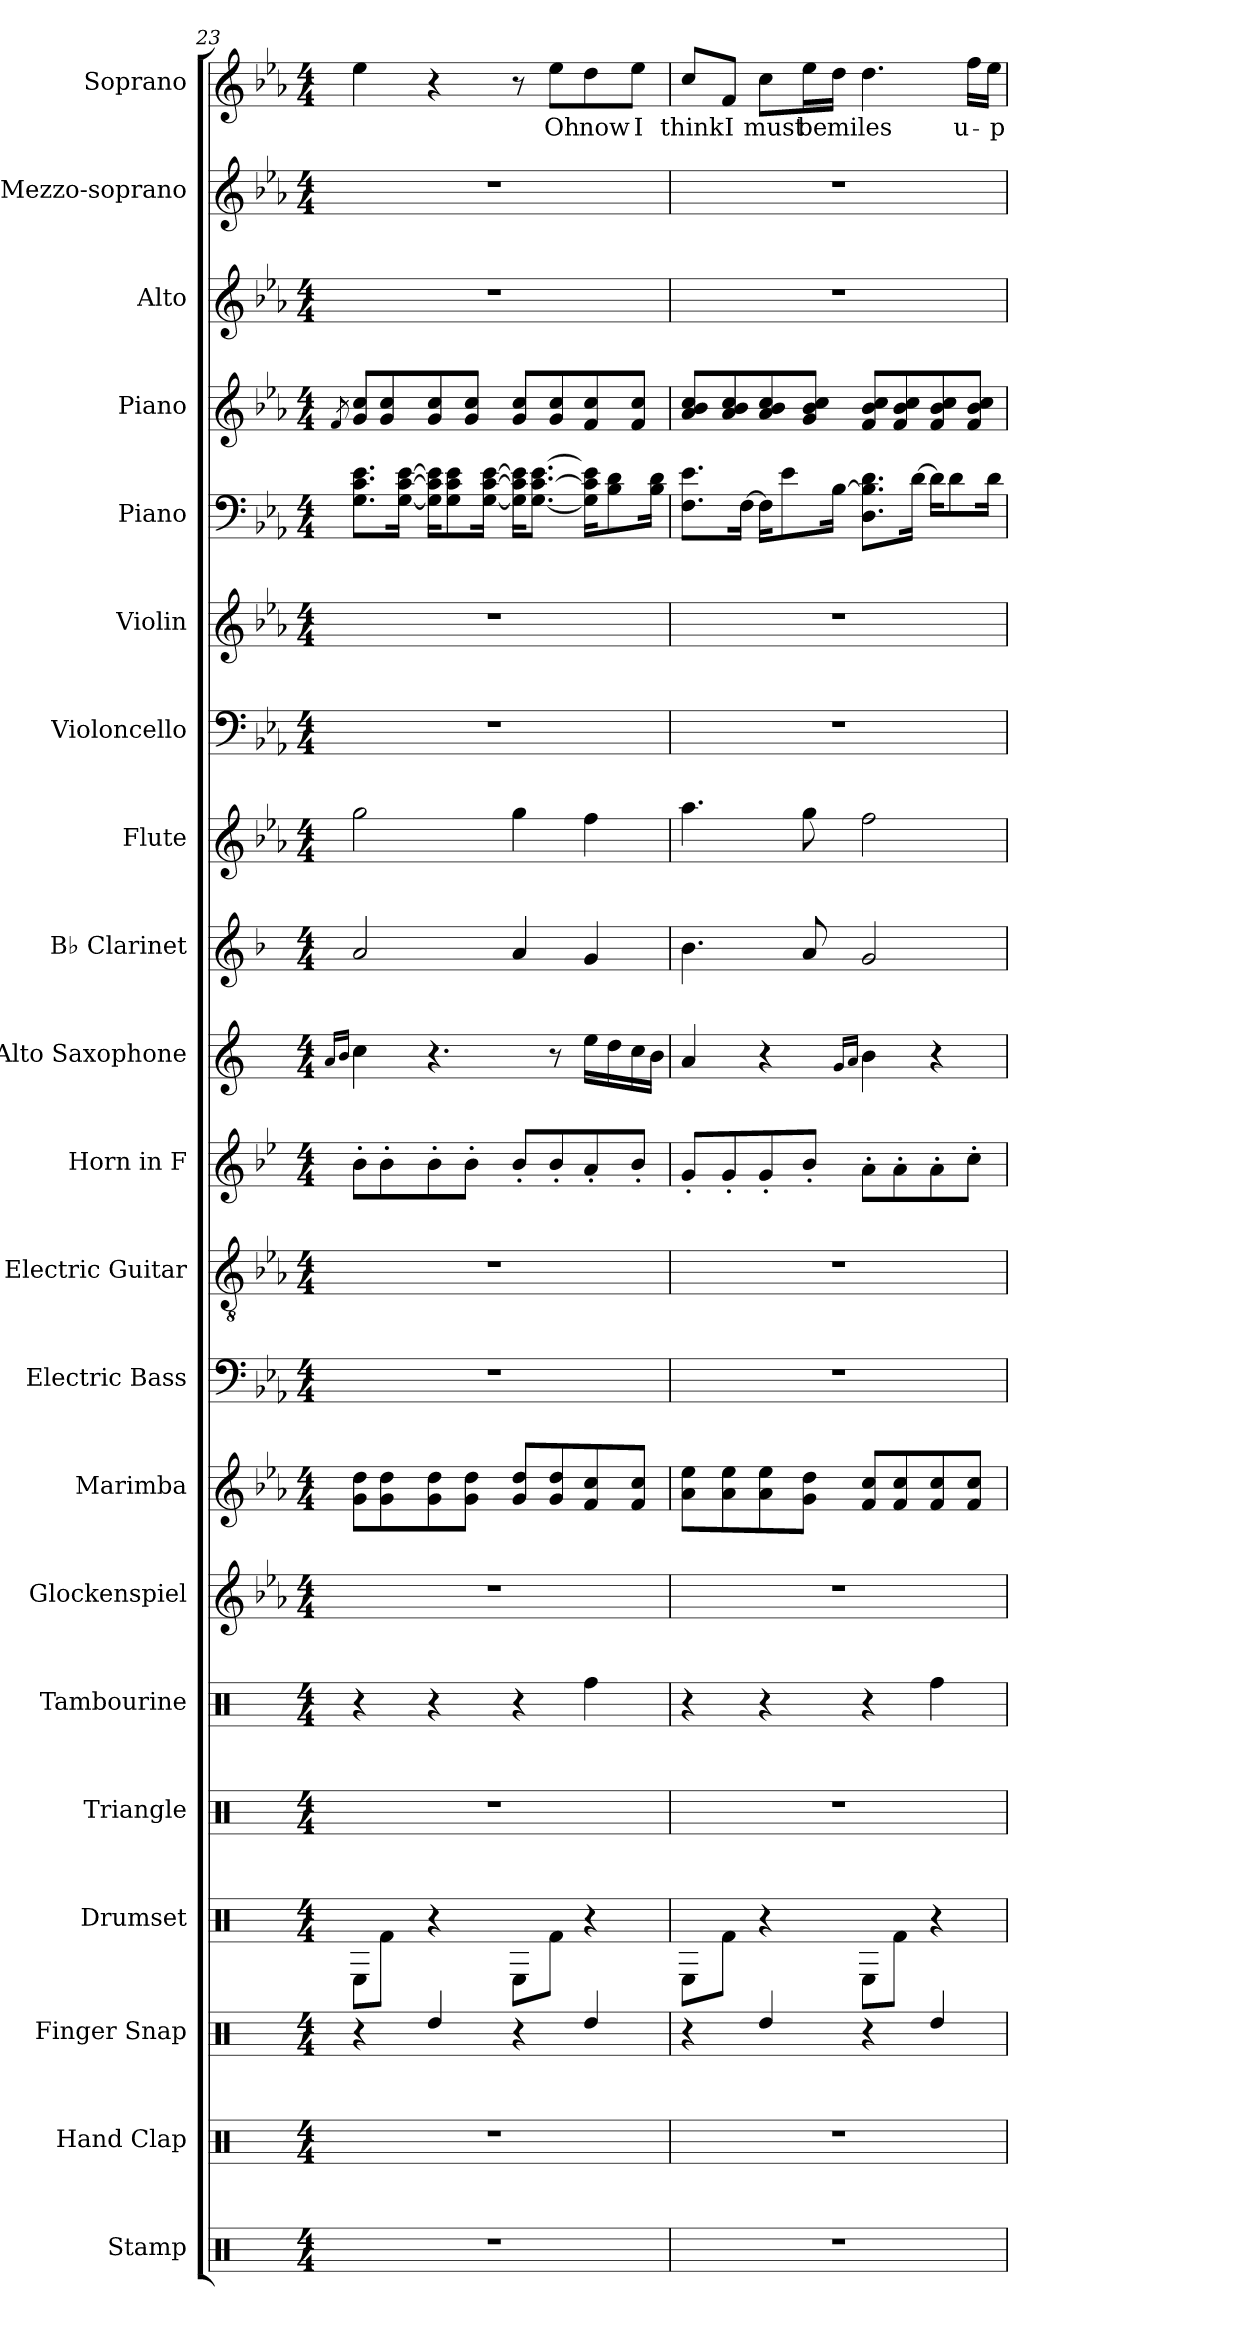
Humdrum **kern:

**kern	**kern	**kern	**kern	**kern	**kern	**kern	**kern	**kern	**kern	**kern	**kern	**kern	**kern	**kern	**kern	**kern	**kern	**kern	**kern	**kern	**text
*part21	*part20	*part19	*part18	*part17	*part16	*part15	*part14	*part13	*part12	*part11	*part10	*part9	*part8	*part7	*part6	*part5	*part4	*part3	*part2	*part1	*part1
*staff21	*staff20	*staff19	*staff18	*staff17	*staff16	*staff15	*staff14	*staff13	*staff12	*staff11	*staff10	*staff9	*staff8	*staff7	*staff6	*staff5	*staff4	*staff3	*staff2	*staff1	*staff1
*I"Stamp	*I"Hand Clap	*I"Finger Snap	*I"Drumset	*I"Triangle	*I"Tambourine	*I"Glockenspiel	*I"Marimba	*I"Electric Bass	*I"Electric Guitar	*I"Horn in F	*I"Alto Saxophone	*I"B♭ Clarinet	*I"Flute	*I"Violoncello	*I"Violin	*I"Piano	*I"Piano	*I"Alto	*I"Mezzo-soprano	*I"Soprano	*
*I'Sta.	*I'Hd. Clp.	*I'Fi. Sna.	*I'D. Set	*I'Trgl.	*I'Tamb.	*I'Glock.	*I'Mrm.	*I'El. B.	*I'El. Guit.	*	*I'A. Sax.	*I'B♭ Cl.	*I'Fl.	*I'Vc.	*I'Vln.	*I'Pno.	*I'Pno.	*I'A.	*I'Mzs.	*I'S.	*
!!LO:PB:g=z
*clefX	*clefX	*clefX	*clefX	*clefX	*clefX	*clefG2	*clefG2	*clefF4	*clefGv2	*clefG2	*clefG2	*clefG2	*clefG2	*clefF4	*clefG2	*clefF4	*clefG2	*clefG2	*clefG2	*clefG2	*
*	*	*	*	*	*	*ITrd-14c-24	*	*ITrd7c12	*	*ITrd4c7	*ITrd5c9	*ITrd1c2	*	*	*	*	*	*	*	*	*
*k[]	*k[]	*k[]	*k[]	*k[]	*k[]	*k[b-e-a-]	*k[b-e-a-]	*k[b-e-a-]	*k[b-e-a-]	*k[b-e-a-]	*k[b-e-a-]	*k[b-e-a-]	*k[b-e-a-]	*k[b-e-a-]	*k[b-e-a-]	*k[b-e-a-]	*k[b-e-a-]	*k[b-e-a-]	*k[b-e-a-]	*k[b-e-a-]	*
*M4/4	*M4/4	*M4/4	*M4/4	*M4/4	*M4/4	*M4/4	*M4/4	*M4/4	*M4/4	*M4/4	*M4/4	*M4/4	*M4/4	*M4/4	*M4/4	*M4/4	*M4/4	*M4/4	*M4/4	*M4/4	*
=23	=23	=23	=23	=23	=23	=23	=23	=23	=23	=23	=23	=23	=23	=23	=23	=23	=23	=23	=23	=23	=23
.	.	.	.	.	.	.	.	.	.	.	16qc/LL	.	.	.	.	.	.	.	.	.	.
.	.	.	.	.	.	.	.	.	.	.	16qd/JJ	.	.	.	.	.	8qf/	.	.	.	.
1r	1r	4r	8RE\L	1r	4r	1r	8g\ 8dd\L	1r	1r	8e-'\L	4e-\	2g/	2gg\	1r	1r	8.G\ 8.c\ 8.e-\L	8g/ 8cc/L	1r	1r	4ee-\	.
.	.	.	8Rf\J	.	.	.	8g\ 8dd\	.	.	8e-'\	.	.	.	.	.	.	8g/ 8cc/	.	.	.	.
.	.	.	.	.	.	.	.	.	.	.	.	.	.	.	.	[16G\ [16c\ [16e-\Jk	.	.	.	.	.
.	.	4Rdd/	4r	.	4r	.	8g\ 8dd\	.	.	8e-'\	4.r	.	.	.	.	16G\] 16c\] 16e-\]KL	8g/ 8cc/	.	.	4r	.
.	.	.	.	.	.	.	.	.	.	.	.	.	.	.	.	8G\ 8c\ 8e-\	.	.	.	.	.
.	.	.	.	.	.	.	8g\ 8dd\J	.	.	8e-'\J	.	.	.	.	.	.	8g/ 8cc/J	.	.	.	.
.	.	.	.	.	.	.	.	.	.	.	.	.	.	.	.	[16G\ [16c\ [16e-\Jk	.	.	.	.	.
.	.	4r	8RE\L	.	4r	.	8g/ 8dd/L	.	.	8e-'/L	.	4g/	4gg\	.	.	16G\] 16c\] 16e-\]KL	8g/ 8cc/L	.	.	8r	.
.	.	.	.	.	.	.	.	.	.	.	.	.	.	.	.	[8.G\ [8.c\ [8.e-\J	.	.	.	.	.
!	!	!	!	!	!	!	!	!	!	!	!	!	!	!	!	!	!	!	!	!	!LO:LY:b
.	.	.	8Rf\J	.	.	.	8g/ 8dd/	.	.	8e-'/	8r	.	.	.	.	.	8g/ 8cc/	.	.	8ee-\L	Oh
!	!	!	!	!	!	!	!	!	!	!	!	!	!	!	!	!	!	!	!	!	!LO:LY:b
.	.	4Rdd/	4r	.	4Rff\	.	8f/ 8cc/	.	.	8d'/	16g\LL	4f/	4ff\	.	.	16G\] 16c\] 16e-\]KL	8f/ 8cc/	.	.	8dd\	now
.	.	.	.	.	.	.	.	.	.	.	16f\	.	.	.	.	8B-\ 8d\	.	.	.	.	.
!	!	!	!	!	!	!	!	!	!	!	!	!	!	!	!	!	!	!	!	!	!LO:LY:b
.	.	.	.	.	.	.	8f/ 8cc/J	.	.	8e-'/J	16e-\	.	.	.	.	.	8f/ 8cc/J	.	.	8ee-\J	I
.	.	.	.	.	.	.	.	.	.	.	16d\JJ	.	.	.	.	16B-\ 16d\Jk	.	.	.	.	.
=24	=24	=24	=24	=24	=24	=24	=24	=24	=24	=24	=24	=24	=24	=24	=24	=24	=24	=24	=24	=24	=24
!	!	!	!	!	!	!	!	!	!	!	!	!	!	!	!	!	!	!	!	!	!LO:LY:b
1r	1r	4r	8RE\L	1r	4r	1r	8a-\ 8ee-\L	1r	1r	8c'/L	4c/	4.a-\	4.aa-\	1r	1r	8.F\ 8.e-\L	8a-/ 8b-/ 8cc/L	1r	1r	8cc/L	think
!	!	!	!	!	!	!	!	!	!	!	!	!	!	!	!	!	!	!	!	!	!LO:LY:b
.	.	.	8Rf\J	.	.	.	8a-\ 8ee-\	.	.	8c'/	.	.	.	.	.	.	8a-/ 8b-/ 8cc/	.	.	8f/J	I
.	.	.	.	.	.	.	.	.	.	.	.	.	.	.	.	[16F\Jk	.	.	.	.	.
!	!	!	!	!	!	!	!	!	!	!	!	!	!	!	!	!	!	!	!	!	!LO:LY:b
.	.	4Rdd/	4r	.	4r	.	8a-\ 8ee-\	.	.	8c'/	4r	.	.	.	.	16F\KL]	8a-/ 8b-/ 8cc/	.	.	8cc\L	must
.	.	.	.	.	.	.	.	.	.	.	.	.	.	.	.	8e-\	.	.	.	.	.
!	!	!	!	!	!	!	!	!	!	!	!	!	!	!	!	!	!	!	!	!	!LO:LY:b
.	.	.	.	.	.	.	8g\ 8dd\J	.	.	8e-'/J	.	8g/	8gg\	.	.	.	8g/ 8b-/ 8cc/J	.	.	16ee-\L	be
!	!	!	!	!	!	!	!	!	!	!	!	!	!	!	!	!	!	!	!	!	!LO:LY:b
.	.	.	.	.	.	.	.	.	.	.	.	.	.	.	.	[16B-\Jk	.	.	.	16dd\JJ	miles
.	.	.	.	.	.	.	.	.	.	.	16qB-/LL	.	.	.	.	.	.	.	.	.	.
.	.	.	.	.	.	.	.	.	.	.	16qc/JJ	.	.	.	.	.	.	.	.	.	.
.	.	4r	8RE\L	.	4r	.	8f/ 8cc/L	.	.	8d'\L	4d\	2f/	2ff\	.	.	8.D\ 8.B-\] 8.d\L	8f/ 8b-/ 8cc/L	.	.	4.dd\	.
.	.	.	8Rf\J	.	.	.	8f/ 8cc/	.	.	8d'\	.	.	.	.	.	.	8f/ 8b-/ 8cc/	.	.	.	.
.	.	.	.	.	.	.	.	.	.	.	.	.	.	.	.	[16d\Jk	.	.	.	.	.
.	.	4Rdd/	4r	.	4Rff\	.	8f/ 8cc/	.	.	8d'\	4r	.	.	.	.	16d\KL]	8f/ 8b-/ 8cc/	.	.	.	.
.	.	.	.	.	.	.	.	.	.	.	.	.	.	.	.	8d\	.	.	.	.	.
!	!	!	!	!	!	!	!	!	!	!	!	!	!	!	!	!	!	!	!	!	!LO:LY:b
.	.	.	.	.	.	.	8f/ 8cc/J	.	.	8f'\J	.	.	.	.	.	.	8f/ 8b-/ 8cc/J	.	.	16ff\LL	u-
!	!	!	!	!	!	!	!	!	!	!	!	!	!	!	!	!	!	!	!	!	!LO:LY:b
.	.	.	.	.	.	.	.	.	.	.	.	.	.	.	.	16d\Jk	.	.	.	16ee-\JJ	-p
=	=	=	=	=	=	=	=	=	=	=	=	=	=	=	=	=	=	=	=	=	=
*-	*-	*-	*-	*-	*-	*-	*-	*-	*-	*-	*-	*-	*-	*-	*-	*-	*-	*-	*-	*-	*-
